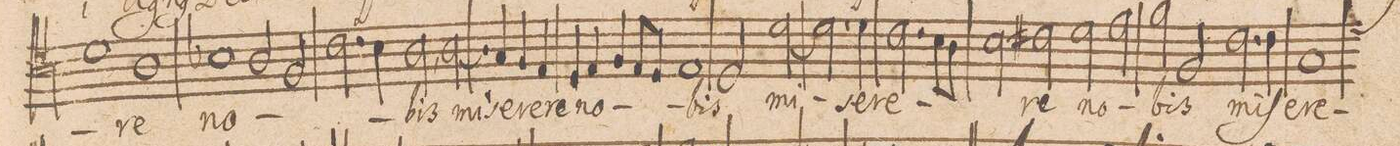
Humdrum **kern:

**kern	**text	**text
*I"TENOR.	*	*
*clefC4	*	*
*k[]	*	*
*met(c|)	*	*
*M2/1	*	*
1d\	.	.
1A\	-re	.
=41-	=41-	=41-
1B-X\	no-	.
2A/	.	.
2F/	.	.
=42-	=42-	=42-
2.cny\	.	.
4Bny\	.	.
2A,<\	-bis	.
[<2A\	mi-	.
=43-	=43-	=43-
4A\]	.	.
4G/	-se-	.
4F/	-re-	.
4E/	-re	.
4D/	no-	.
4E/	.	.
4F/	.	.
8E/L	.	.
8D/J	.	.
=44-	=44-	=44-
1E/	.	.
2D/	-bis.	.
[<2d\	mi-	.
=45-	=45-	=45-
2.d\]	.	.
4d\	-se-	.
2.c\	-re-	.
8B\L	.	.
8A\J	.	.
=46-	=46-	=46-
2B\	.	.
2c#X\	-re	.
2d\	no-	.
2e\	.	.
=47-	=47-	=47-
2f\	.	.
2F/	-bis	.
2.cny\	mi-	.
4c\	-ſe-	.
=48-	=48-	=48-
*custos:d	*	*
1G/	-re-	.
*-	*-	*-
